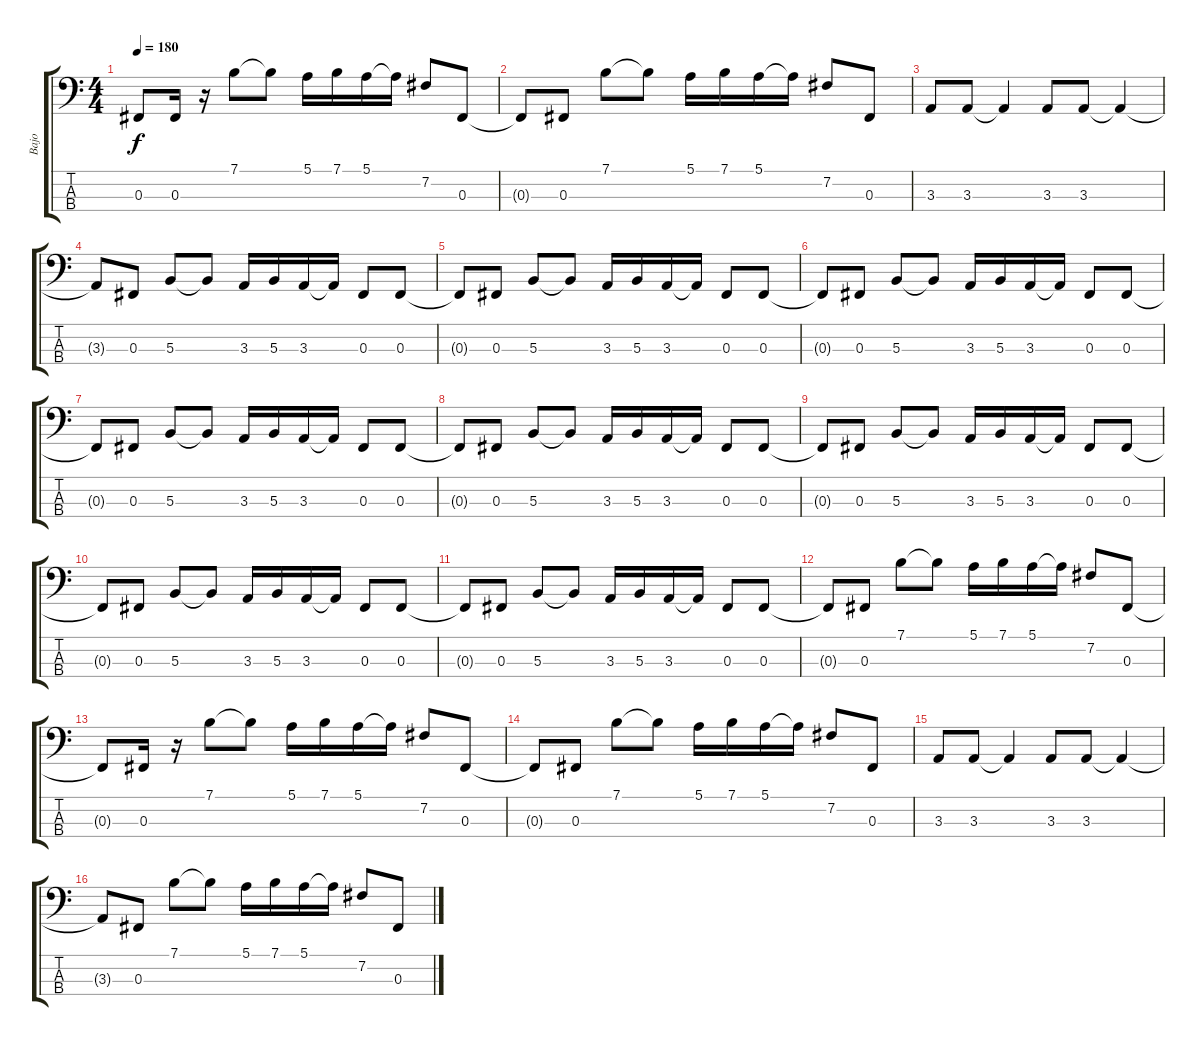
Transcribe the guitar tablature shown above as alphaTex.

\track ("Bajo" "Bajo") {instrument electricbassfinger}
\staff {score tabs}
\tuning (E2 B1 Gb1 Db1) {hide}
\ts (4 4)
\tempo 180
\clef f4
\ks c
0.3{t}.8{dy f} 0.3.16 r.16 7.1.8 7.1{t}.8 5.1.16 7.1.16 5.1.16 5.1{t}.16 7.2.8 0.3.8 |
0.3{t}.8 0.3.8 7.1.8 7.1{t}.8 5.1.16 7.1.16 5.1.16 5.1{t}.16 7.2.8 0.3.8 |
3.3.8 3.3.8 3.3{t}.4 3.3.8 3.3.8 3.3{t}.4 |
3.3{t}.8 0.3.8 5.3.8 5.3{t}.8 3.3.16 5.3.16 3.3.16 3.3{t}.16 0.3.8 0.3.8 |
0.3{t}.8 0.3.8 5.3.8 5.3{t}.8 3.3.16 5.3.16 3.3.16 3.3{t}.16 0.3.8 0.3.8 |
0.3{t}.8 0.3.8 5.3.8 5.3{t}.8 3.3.16 5.3.16 3.3.16 3.3{t}.16 0.3.8 0.3.8 |
0.3{t}.8 0.3.8 5.3.8 5.3{t}.8 3.3.16 5.3.16 3.3.16 3.3{t}.16 0.3.8 0.3.8 |
0.3{t}.8 0.3.8 5.3.8 5.3{t}.8 3.3.16 5.3.16 3.3.16 3.3{t}.16 0.3.8 0.3.8 |
0.3{t}.8 0.3.8 5.3.8 5.3{t}.8 3.3.16 5.3.16 3.3.16 3.3{t}.16 0.3.8 0.3.8 |
0.3{t}.8 0.3.8 5.3.8 5.3{t}.8 3.3.16 5.3.16 3.3.16 3.3{t}.16 0.3.8 0.3.8 |
0.3{t}.8 0.3.8 5.3.8 5.3{t}.8 3.3.16 5.3.16 3.3.16 3.3{t}.16 0.3.8 0.3.8 |
0.3{t}.8 0.3.8 7.1.8 7.1{t}.8 5.1.16 7.1.16 5.1.16 5.1{t}.16 7.2.8 0.3.8 |
0.3{t}.8 0.3.16 r.16 7.1.8 7.1{t}.8 5.1.16 7.1.16 5.1.16 5.1{t}.16 7.2.8 0.3.8 |
0.3{t}.8 0.3.8 7.1.8 7.1{t}.8 5.1.16 7.1.16 5.1.16 5.1{t}.16 7.2.8 0.3.8 |
3.3.8 3.3.8 3.3{t}.4 3.3.8 3.3.8 3.3{t}.4 |
3.3{t}.8 0.3.8 7.1.8 7.1{t}.8 5.1.16 7.1.16 5.1.16 5.1{t}.16 7.2.8 0.3.8
